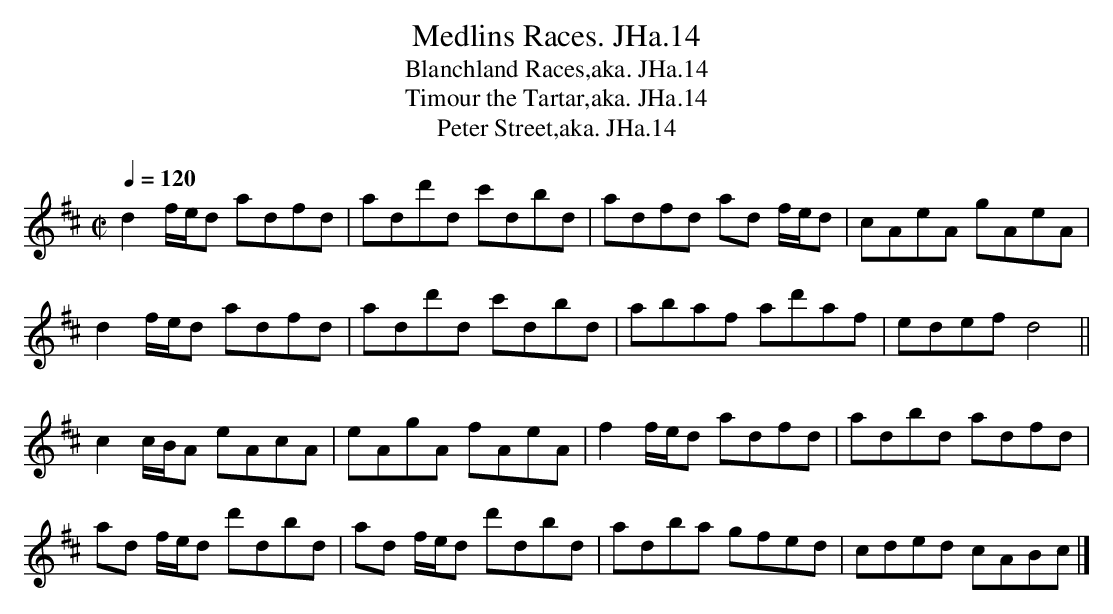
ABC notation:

X:1
T:Medlins Races. JHa.14
T:Blanchland Races,aka. JHa.14
T:Timour the Tartar,aka. JHa.14
T:Peter Street,aka. JHa.14
M:C|
Q:1/4=120
L:1/8
K:D
d2 f/e/d adfd | add'd c'dbd | adfd ad f/e/d | cAeA gAeA |
d2 f/e/d adfd | add'd c'dbd | abaf ad'af | edef d4 ||
c2 c/B/A eAcA | eAgA fAeA | f2 f/e/d adfd | adbd adfd |
ad f/e/d d'dbd | ad f/e/d d'dbd | adba gfed | cded cABc |]
